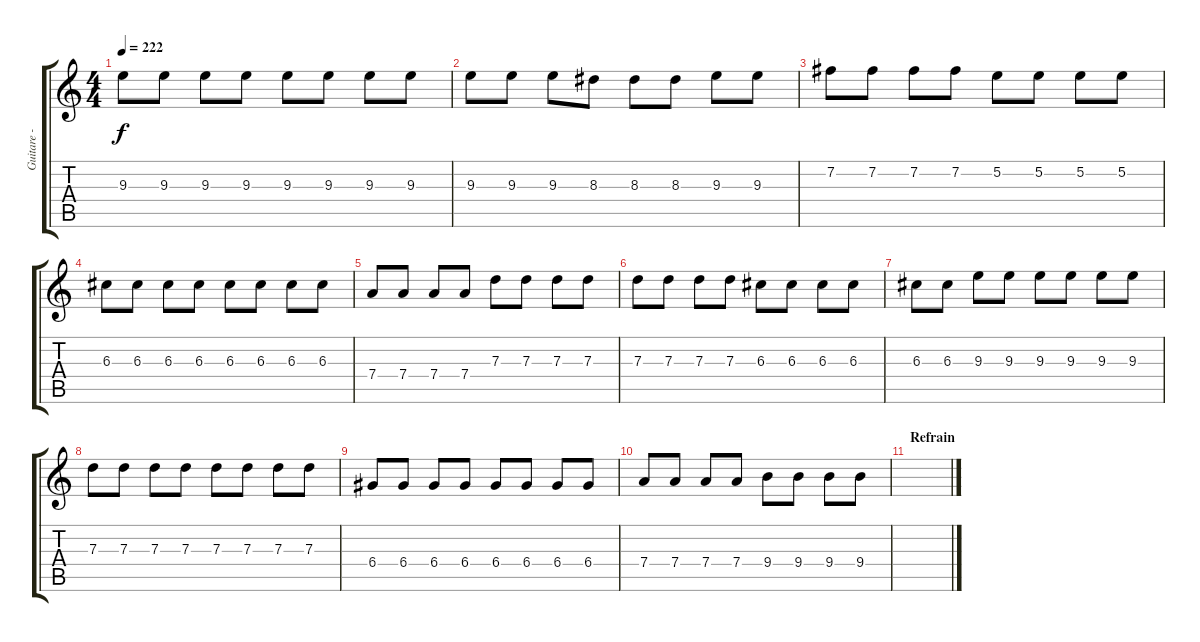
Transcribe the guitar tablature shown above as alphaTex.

\track ("Guitare - Yann" "Guitare - ") {instrument overdrivenguitar}
\staff {score tabs}
\tuning (E4 B3 G3 D3 A2 E2) {hide}
\ts (4 4)
\tempo 222
\clef g2
\ks c
9.3.8{dy f} 9.3.8 9.3.8 9.3.8 9.3.8 9.3.8 9.3.8 9.3.8 |
9.3.8 9.3.8 9.3.8 8.3.8 8.3.8 8.3.8 9.3.8 9.3.8 |
7.2.8 7.2.8 7.2.8 7.2.8 5.2.8 5.2.8 5.2.8 5.2.8 |
6.3.8 6.3.8 6.3.8 6.3.8 6.3.8 6.3.8 6.3.8 6.3.8 |
7.4.8 7.4.8 7.4.8 7.4.8 7.3.8 7.3.8 7.3.8 7.3.8 |
7.3.8 7.3.8 7.3.8 7.3.8 6.3.8 6.3.8 6.3.8 6.3.8 |
6.3.8 6.3.8 9.3.8 9.3.8 9.3.8 9.3.8 9.3.8 9.3.8 |
7.3.8 7.3.8 7.3.8 7.3.8 7.3.8 7.3.8 7.3.8 7.3.8 |
6.4.8 6.4.8 6.4.8 6.4.8 6.4.8 6.4.8 6.4.8 6.4.8 |
7.4.8 7.4.8 7.4.8 7.4.8 9.4.8 9.4.8 9.4.8 9.4.8 |
\section ("" "Refrain")
